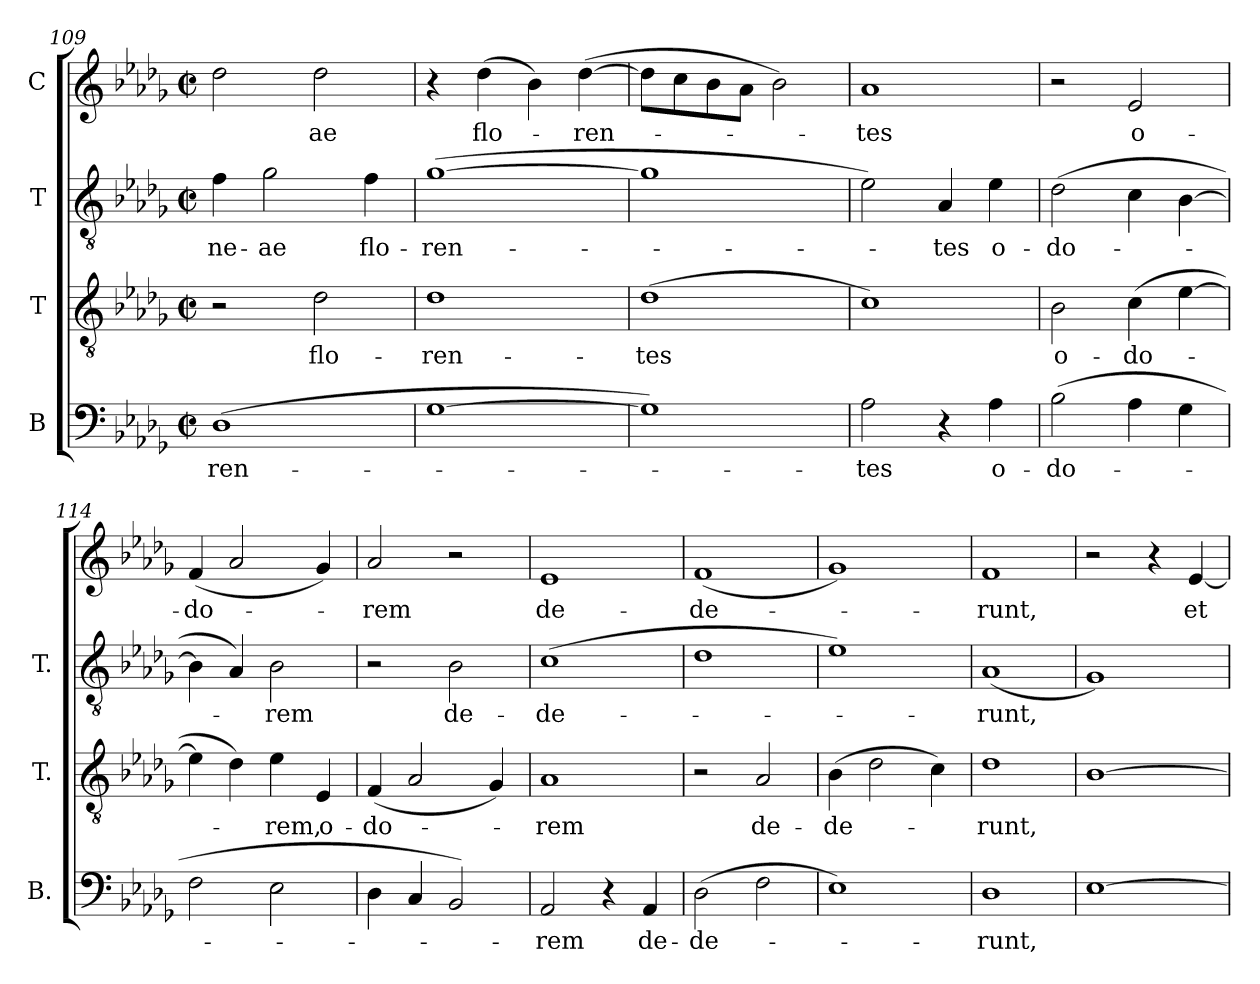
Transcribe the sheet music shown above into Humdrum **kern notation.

**kern	**text	**kern	**text	**kern	**text	**kern	**text
*part4	*part4	*part3	*part3	*part2	*part2	*part1	*part1
*staff4	*staff4	*staff3	*staff3	*staff2	*staff2	*staff1	*staff1
*I"B	*	*I"T	*	*I"T	*	*I"C	*
*I'B.	*	*I'T.	*	*I'T.	*	*	*
*clefF4	*	*clefGv2	*	*clefGv2	*	*clefG2	*
*	*	*ITrd7c12	*	*ITrd7c12	*	*	*
*k[b-e-a-d-g-]	*	*k[b-e-a-d-g-]	*	*k[b-e-a-d-g-]	*	*k[b-e-a-d-g-]	*
*b-:	*	*b-:	*	*b-:	*	*b-:	*
*M2/2	*	*M2/2	*	*M2/2	*	*M2/2	*
*met(c|)	*	*met(c|)	*	*met(c|)	*	*met(c|)	*
=109	=109	=109	=109	=109	=109	=109	=109
!	!LO:LY:b:color=#000000	!	!	!	!	!	!
!	!	!	!	!	!LO:LY:b:color=#000000	!	!
(1D-i	-ren-	2r	.	4Fi\	-ne-	2dd-i\	.
!	!	!	!	!	!LO:LY:b:color=#000000	!	!
.	.	.	.	2G-i\	-ae	.	.
!	!	!	!LO:LY:b:color=#000000	!	!	!	!
!	!	!	!	!	!	!	!LO:LY:b:color=#000000
.	.	2D-i\	flo-	.	.	2dd-i\	-ae
!	!	!	!	!	!LO:LY:b:color=#000000	!	!
.	.	.	.	4Fi\	flo-	.	.
=110	=110	=110	=110	=110	=110	=110	=110
!	!	!	!LO:LY:b:color=#000000	!	!	!	!
!	!	!	!	!	!LO:LY:b:color=#000000	!	!
[1G-i	.	1D-i	-ren-	([1G-i	-ren-	4r	.
!	!	!	!	!	!	!	!LO:LY:b:color=#000000
.	.	.	.	.	.	(4dd-i\	flo-
.	.	.	.	.	.	4b-i\)	.
!	!	!	!	!	!	!	!LO:LY:b:color=#000000
.	.	.	.	.	.	([4dd-i\	-ren-
=111	=111	=111	=111	=111	=111	=111	=111
!	!	!	!LO:LY:b:color=#000000	!	!	!	!
1G-i])	.	(1D-i	-tes	1G-i]	.	8dd-i\L]	.
.	.	.	.	.	.	8cci\	.
.	.	.	.	.	.	8b-i\	.
.	.	.	.	.	.	8a-i\J	.
.	.	.	.	.	.	2b-i\)	.
=112	=112	=112	=112	=112	=112	=112	=112
!	!LO:LY:b:color=#000000	!	!	!	!	!	!
!	!	!	!	!	!	!	!LO:LY:b:color=#000000
2A-i\	-tes	1Ci)	.	2E-i\)	.	1a-i	-tes
!	!	!	!	!	!LO:LY:b:color=#000000	!	!
4r	.	.	.	4AA-i/	-tes	.	.
!	!LO:LY:b:color=#000000	!	!	!	!	!	!
!	!	!	!	!	!LO:LY:b:color=#000000	!	!
4A-i\	o-	.	.	4E-i\	o-	.	.
!!LO:LB:g=z
=113	=113	=113	=113	=113	=113	=113	=113
!	!LO:LY:b:color=#000000	!	!	!	!	!	!
!	!	!	!LO:LY:b:color=#000000	!	!	!	!
!	!	!	!	!	!LO:LY:b:color=#000000	!	!
(2B-i\	-do-	2BB-i\	o-	(2D-i\	-do-	2r	.
!	!	!	!LO:LY:b:color=#000000	!	!	!	!
!	!	!	!	!	!	!	!LO:LY:b:color=#000000
4A-i\	.	(4Ci\	-do-	4Ci\	.	2e-i/	o-
4G-i\	.	[4E-i\	.	[4BB-i\	.	.	.
=114	=114	=114	=114	=114	=114	=114	=114
!	!	!	!	!	!	!	!LO:LY:b:color=#000000
2Fi\	.	4E-i\]	.	4BB-i\]	.	(4fi/	-do-
.	.	4D-i\)	.	4AA-i/)	.	2a-i/	.
!	!	!	!LO:LY:b:color=#000000	!	!	!	!
!	!	!	!	!	!LO:LY:b:color=#000000	!	!
2E-i\	.	4E-i\	-rem,	2BB-i\	-rem	.	.
!	!	!	!LO:LY:b:color=#000000	!	!	!	!
.	.	4EE-i/	o-	.	.	4g-i/)	.
=115	=115	=115	=115	=115	=115	=115	=115
!	!	!	!LO:LY:b:color=#000000	!	!	!	!
!	!	!	!	!	!	!	!LO:LY:b:color=#000000
4D-i\	.	(4FFi/	-do-	2r	.	2a-i/	-rem
4Ci/	.	2AA-i/	.	.	.	.	.
!	!	!	!	!	!LO:LY:b:color=#000000	!	!
2BB-i/)	.	.	.	2BB-i\	de-	2r	.
.	.	4GG-i/)	.	.	.	.	.
=116	=116	=116	=116	=116	=116	=116	=116
!	!LO:LY:b:color=#000000	!	!	!	!	!	!
!	!	!	!LO:LY:b:color=#000000	!	!	!	!
!	!	!	!	!	!LO:LY:b:color=#000000	!	!
!	!	!	!	!	!	!	!LO:LY:b:color=#000000
2AA-i/	-rem	1AA-i	-rem	(1Ci	-de-	1e-i	de-
4r	.	.	.	.	.	.	.
!	!LO:LY:b:color=#000000	!	!	!	!	!	!
4AA-i/	de-	.	.	.	.	.	.
=117	=117	=117	=117	=117	=117	=117	=117
!	!LO:LY:b:color=#000000	!	!	!	!	!	!
!	!	!	!	!	!	!	!LO:LY:b:color=#000000
(2D-i\	-de-	2r	.	1D-i	.	(1fi	-de-
!	!	!	!LO:LY:b:color=#000000	!	!	!	!
2Fi\	.	2AA-i/	de-	.	.	.	.
=118	=118	=118	=118	=118	=118	=118	=118
!	!	!	!LO:LY:b:color=#000000	!	!	!	!
1E-i)	.	(4BB-i\	-de-	1E-i)	.	1g-i)	.
.	.	2D-i\	.	.	.	.	.
.	.	4Ci\)	.	.	.	.	.
=119	=119	=119	=119	=119	=119	=119	=119
!	!LO:LY:b:color=#000000	!	!	!	!	!	!
!	!	!	!LO:LY:b:color=#000000	!	!	!	!
!	!	!	!	!	!LO:LY:b:color=#000000	!	!
!	!	!	!	!	!	!	!LO:LY:b:color=#000000
1D-i	-runt,	1D-i	-runt,	(1AA-i	-runt,	1fi	-runt,
!!LO:LB:g=z
=120	=120	=120	=120	=120	=120	=120	=120
[1E-i	.	[1BB-i	.	1GG-i)	.	2r	.
.	.	.	.	.	.	4r	.
!	!	!	!	!	!	!	!LO:LY:b:color=#000000
.	.	.	.	.	.	[4e-i/	et
=	=	=	=	=	=	=	=
*-	*-	*-	*-	*-	*-	*-	*-
